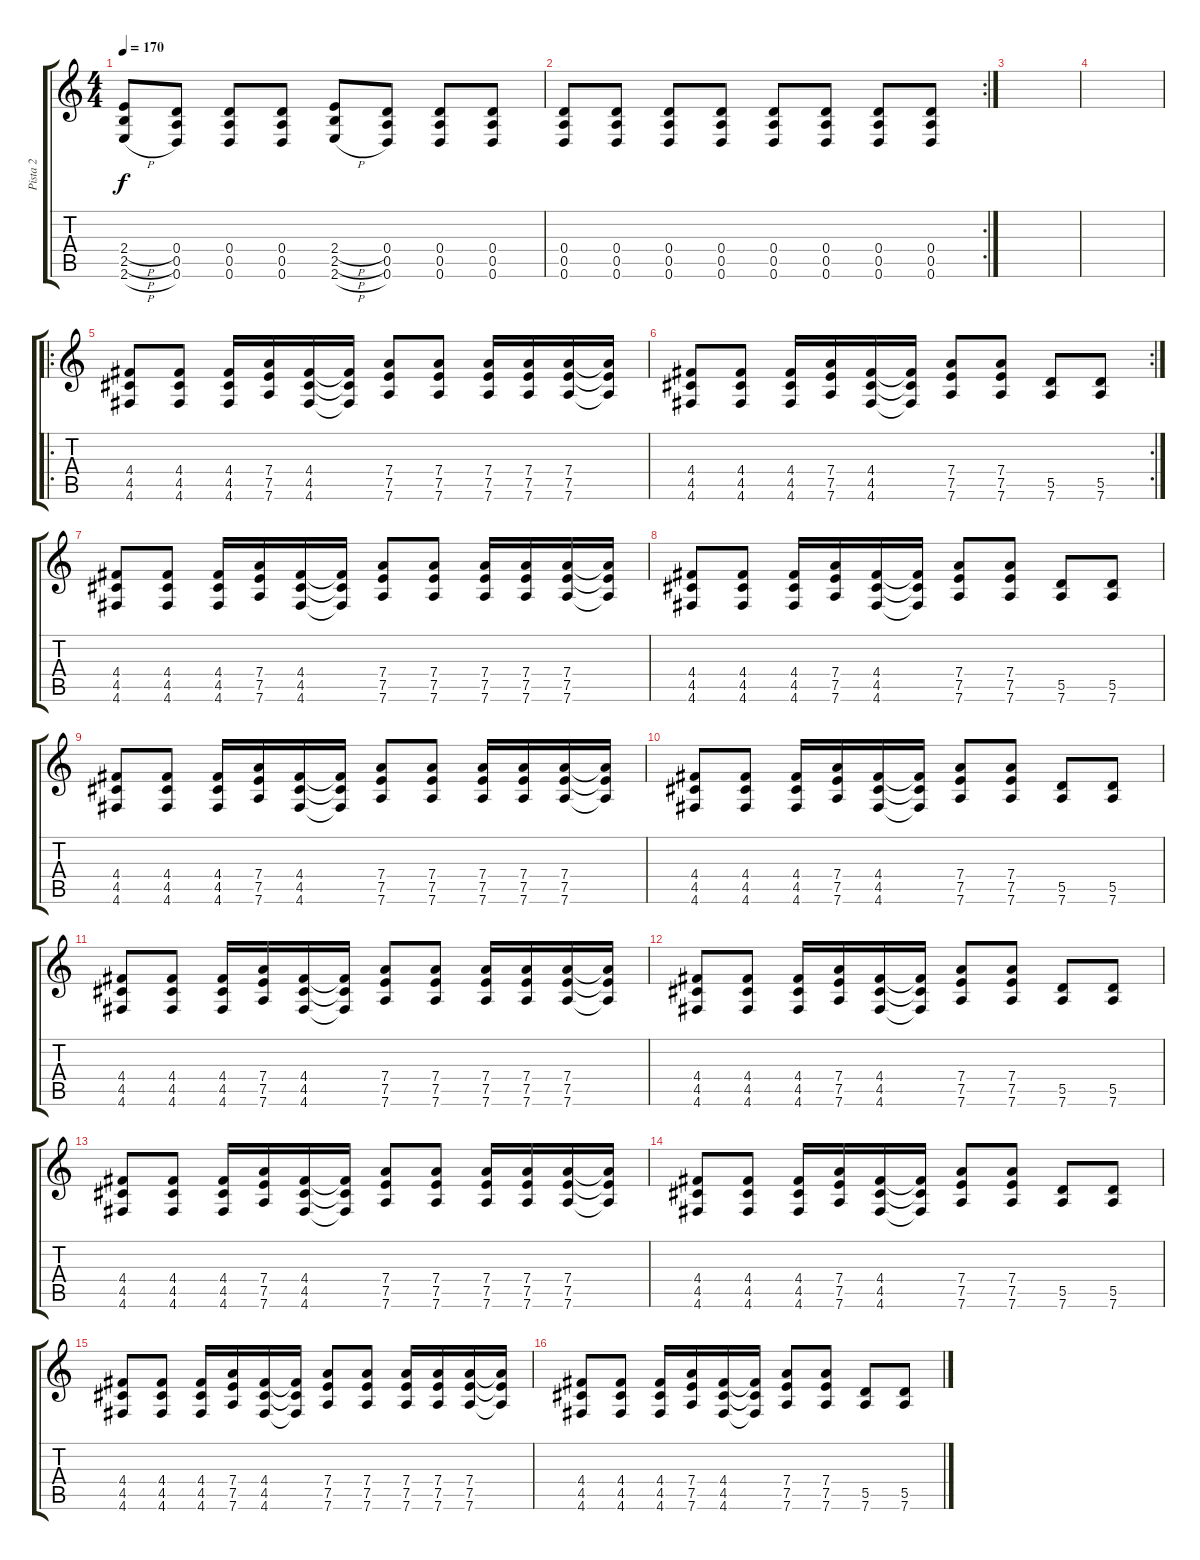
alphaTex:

\track ("Pista 2" "Pista 2") {instrument distortionguitar}
\staff {score tabs}
\tuning (E4 B3 G3 D3 A2 D2) {hide}
\ts (4 4)
\tempo 170
\clef g2
\ks c
(2.4{h} 2.5{h} 2.6{h}).8{dy f} (0.4 0.5 0.6).8 (0.4 0.5 0.6).8 (0.4 0.5 0.6).8 (2.4{h} 2.5{h} 2.6{h}).8 (0.4 0.5 0.6).8 (0.4 0.5 0.6).8 (0.4 0.5 0.6).8 |
\rc 2
(0.4 0.5 0.6).8 (0.4 0.5 0.6).8 (0.4 0.5 0.6).8 (0.4 0.5 0.6).8 (0.4 0.5 0.6).8 (0.4 0.5 0.6).8 (0.4 0.5 0.6).8 (0.4 0.5 0.6).8 |
|
|
\ro
(4.4 4.5 4.6).8 (4.4 4.5 4.6).8 (4.4 4.5 4.6).16 (7.4 7.5 7.6).16 (4.4 4.5 4.6).16 (4.4{t} 4.5{t} 4.6{t}).16 (7.4 7.5 7.6).8 (7.4 7.5 7.6).8 (7.4 7.5 7.6).16 (7.4 7.5 7.6).16 (7.4 7.5 7.6).16 (7.4{t} 7.5{t} 7.6{t}).16 |
\rc 2
(4.4 4.5 4.6).8 (4.4 4.5 4.6).8 (4.4 4.5 4.6).16 (7.4 7.5 7.6).16 (4.4 4.5 4.6).16 (4.4{t} 4.5{t} 4.6{t}).16 (7.4 7.5 7.6).8 (7.4 7.5 7.6).8 (5.5 7.6).8 (5.5 7.6).8 |
(4.4 4.5 4.6).8 (4.4 4.5 4.6).8 (4.4 4.5 4.6).16 (7.4 7.5 7.6).16 (4.4 4.5 4.6).16 (4.4{t} 4.5{t} 4.6{t}).16 (7.4 7.5 7.6).8 (7.4 7.5 7.6).8 (7.4 7.5 7.6).16 (7.4 7.5 7.6).16 (7.4 7.5 7.6).16 (7.4{t} 7.5{t} 7.6{t}).16 |
(4.4 4.5 4.6).8 (4.4 4.5 4.6).8 (4.4 4.5 4.6).16 (7.4 7.5 7.6).16 (4.4 4.5 4.6).16 (4.4{t} 4.5{t} 4.6{t}).16 (7.4 7.5 7.6).8 (7.4 7.5 7.6).8 (5.5 7.6).8 (5.5 7.6).8 |
(4.4 4.5 4.6).8 (4.4 4.5 4.6).8 (4.4 4.5 4.6).16 (7.4 7.5 7.6).16 (4.4 4.5 4.6).16 (4.4{t} 4.5{t} 4.6{t}).16 (7.4 7.5 7.6).8 (7.4 7.5 7.6).8 (7.4 7.5 7.6).16 (7.4 7.5 7.6).16 (7.4 7.5 7.6).16 (7.4{t} 7.5{t} 7.6{t}).16 |
(4.4 4.5 4.6).8 (4.4 4.5 4.6).8 (4.4 4.5 4.6).16 (7.4 7.5 7.6).16 (4.4 4.5 4.6).16 (4.4{t} 4.5{t} 4.6{t}).16 (7.4 7.5 7.6).8 (7.4 7.5 7.6).8 (5.5 7.6).8 (5.5 7.6).8 |
(4.4 4.5 4.6).8 (4.4 4.5 4.6).8 (4.4 4.5 4.6).16 (7.4 7.5 7.6).16 (4.4 4.5 4.6).16 (4.4{t} 4.5{t} 4.6{t}).16 (7.4 7.5 7.6).8 (7.4 7.5 7.6).8 (7.4 7.5 7.6).16 (7.4 7.5 7.6).16 (7.4 7.5 7.6).16 (7.4{t} 7.5{t} 7.6{t}).16 |
(4.4 4.5 4.6).8 (4.4 4.5 4.6).8 (4.4 4.5 4.6).16 (7.4 7.5 7.6).16 (4.4 4.5 4.6).16 (4.4{t} 4.5{t} 4.6{t}).16 (7.4 7.5 7.6).8 (7.4 7.5 7.6).8 (5.5 7.6).8 (5.5 7.6).8 |
(4.4 4.5 4.6).8 (4.4 4.5 4.6).8 (4.4 4.5 4.6).16 (7.4 7.5 7.6).16 (4.4 4.5 4.6).16 (4.4{t} 4.5{t} 4.6{t}).16 (7.4 7.5 7.6).8 (7.4 7.5 7.6).8 (7.4 7.5 7.6).16 (7.4 7.5 7.6).16 (7.4 7.5 7.6).16 (7.4{t} 7.5{t} 7.6{t}).16 |
(4.4 4.5 4.6).8 (4.4 4.5 4.6).8 (4.4 4.5 4.6).16 (7.4 7.5 7.6).16 (4.4 4.5 4.6).16 (4.4{t} 4.5{t} 4.6{t}).16 (7.4 7.5 7.6).8 (7.4 7.5 7.6).8 (5.5 7.6).8 (5.5 7.6).8 |
(4.4 4.5 4.6).8 (4.4 4.5 4.6).8 (4.4 4.5 4.6).16 (7.4 7.5 7.6).16 (4.4 4.5 4.6).16 (4.4{t} 4.5{t} 4.6{t}).16 (7.4 7.5 7.6).8 (7.4 7.5 7.6).8 (7.4 7.5 7.6).16 (7.4 7.5 7.6).16 (7.4 7.5 7.6).16 (7.4{t} 7.5{t} 7.6{t}).16 |
(4.4 4.5 4.6).8 (4.4 4.5 4.6).8 (4.4 4.5 4.6).16 (7.4 7.5 7.6).16 (4.4 4.5 4.6).16 (4.4{t} 4.5{t} 4.6{t}).16 (7.4 7.5 7.6).8 (7.4 7.5 7.6).8 (5.5 7.6).8 (5.5 7.6).8
